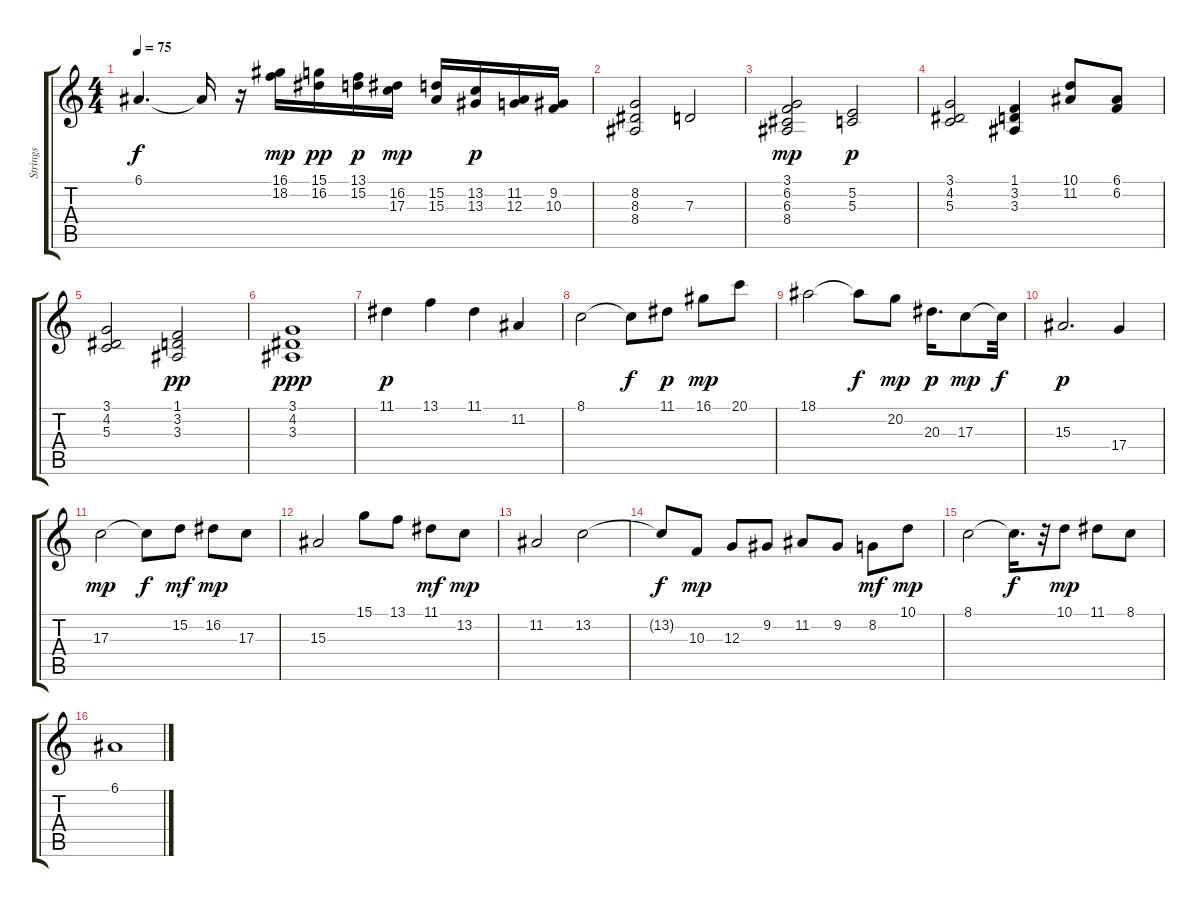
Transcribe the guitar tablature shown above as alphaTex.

\track ("Strings" "Strings") {instrument stringensemble1}
\staff {score tabs}
\tuning (E4 B3 G3 D3 A2 E2) {hide}
\ts (4 4)
\tempo 75
\clef g2
\ks c
6.1{t}.4{d dy f} 6.1{t}.16 r.16 (16.1 18.2).16{dy mp} (15.1 16.2).16{dy pp} (13.1 15.2).16{dy p} (16.2 17.3).16{dy mp} (15.2 15.3).16 (13.2 13.3).16{dy p} (11.2 12.3).16 (9.2 10.3).16 |
(8.2 8.3 8.4).2 7.3.2 |
(3.1 6.2 6.3 8.4).2{dy mp} (5.2 5.3).2{dy p} |
(3.1 4.2 5.3).2 (1.1 3.2 3.3).4 (10.1 11.2).8 (6.1 6.2).8 |
(3.1 4.2 5.3).2 (1.1 3.2 3.3).2{dy pp} |
(3.1 4.2 3.3).1{dy ppp} |
11.1.4{dy p} 13.1.4 11.1.4 11.2.4 |
8.1.2 8.1{t}.8{dy f} 11.1.8{dy p} 16.1.8{dy mp} 20.1.8 |
18.1.2 18.1{t}.8{dy f} 20.2.8{dy mp} 20.3.16{d dy p} 17.3.8{dy mp} 17.3{t}.32{dy f} |
15.3.2{d dy p} 17.4.4 |
17.3.2{dy mp} 17.3{t}.8{dy f} 15.2.8{dy mf} 16.2.8{dy mp} 17.3.8 |
15.3.2 15.1.8 13.1.8 11.1.8{dy mf} 13.2.8{dy mp} |
11.2.2 13.2.2 |
13.2{t}.8{dy f} 10.3.8{dy mp} 12.3.8 9.2.8 11.2.8 9.2.8 8.2.8{dy mf} 10.1.8{dy mp} |
8.1.2 8.1{t}.16{d dy f} r.32 10.1.8{dy mp} 11.1.8 8.1.8 |
6.1.1
